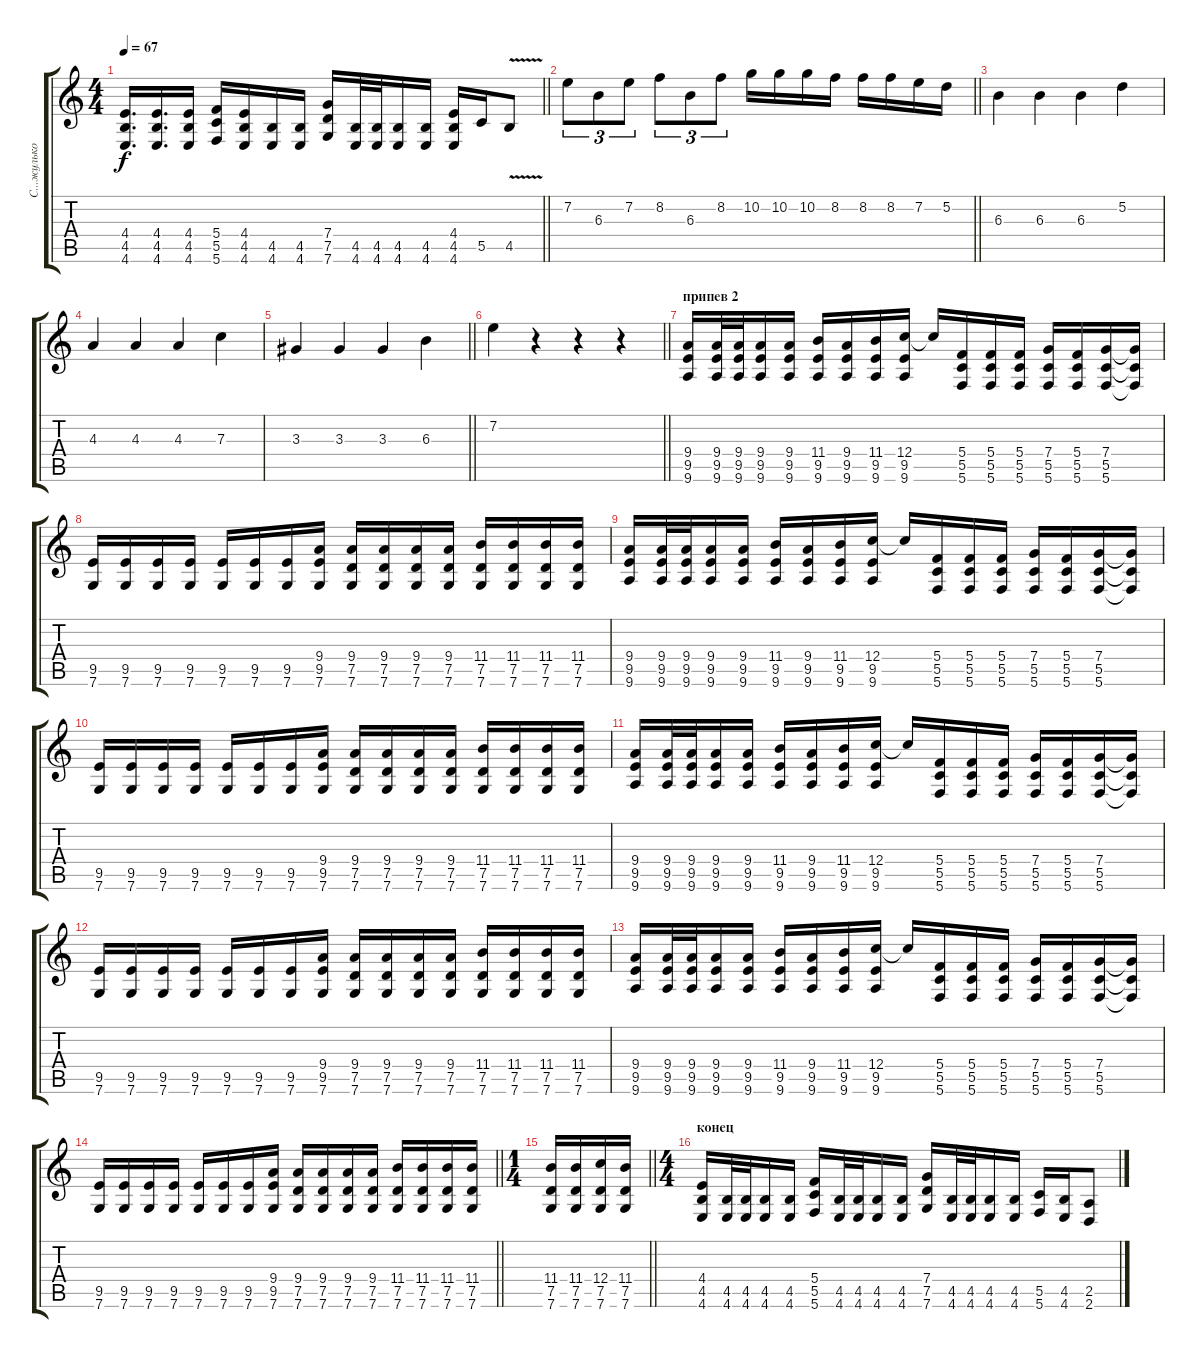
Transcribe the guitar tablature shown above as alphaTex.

\track ("С...жульковатый" "С...жулько") {instrument distortionguitar}
\staff {score tabs}
\tuning (D4 A3 F3 C3 G2 C2) {hide}
\ts (4 4)
\tempo 67
\clef g2
\barLineRight lightlight
\ks c
(4.4 4.5 4.6).16{d dy f} (4.4 4.5 4.6).16{d} (4.4 4.5 4.6).16 (5.4 5.5 5.6).16 (4.4 4.5 4.6).16 (4.5 4.6).16 (4.5 4.6).16 (7.4 7.5 7.6).16 (4.5 4.6).32 (4.5 4.6).32 (4.5 4.6).16 (4.5 4.6).16 (4.4 4.5 4.6).16 5.5.16 4.5{v}.8 |
\barLineRight lightlight
7.2.8{tu (3 2)} 6.3.8{tu (3 2)} 7.2.8{tu (3 2)} 8.2.8{tu (3 2)} 6.3.8{tu (3 2)} 8.2.8{tu (3 2)} 10.2.16 10.2.16 10.2.16 8.2.16 8.2.16 8.2.16 7.2.16 5.2.16 |
6.3.4 6.3.4 6.3.4 5.2.4 |
4.3.4 4.3.4 4.3.4 7.3.4 |
\barLineRight lightlight
3.3.4 3.3.4 3.3.4 6.3.4 |
\barLineRight lightlight
7.2.4 r.4 r.4 r.4 |
\section ("" "припев 2")
(9.4 9.5 9.6).16 (9.4 9.5 9.6).32 (9.4 9.5 9.6).32 (9.4 9.5 9.6).16 (9.4 9.5 9.6).16 (11.4 9.5 9.6).16 (9.4 9.5 9.6).16 (11.4 9.5 9.6).16 (12.4 9.5 9.6).16 12.4{t}.16 (5.4 5.5 5.6).16 (5.4 5.5 5.6).16 (5.4 5.5 5.6).16 (7.4 5.5 5.6).16 (5.4 5.5 5.6).16 (7.4 5.5 5.6).16 (7.4{t} 5.5{t} 5.6{t}).16 |
(9.5 7.6).16 (9.5 7.6).16 (9.5 7.6).16 (9.5 7.6).16 (9.5 7.6).16 (9.5 7.6).16 (9.5 7.6).16 (9.4 9.5 7.6).16 (9.4 7.5 7.6).16 (9.4 7.5 7.6).16 (9.4 7.5 7.6).16 (9.4 7.5 7.6).16 (11.4 7.5 7.6).16 (11.4 7.5 7.6).16 (11.4 7.5 7.6).16 (11.4 7.5 7.6).16 |
(9.4 9.5 9.6).16 (9.4 9.5 9.6).32 (9.4 9.5 9.6).32 (9.4 9.5 9.6).16 (9.4 9.5 9.6).16 (11.4 9.5 9.6).16 (9.4 9.5 9.6).16 (11.4 9.5 9.6).16 (12.4 9.5 9.6).16 12.4{t}.16 (5.4 5.5 5.6).16 (5.4 5.5 5.6).16 (5.4 5.5 5.6).16 (7.4 5.5 5.6).16 (5.4 5.5 5.6).16 (7.4 5.5 5.6).16 (7.4{t} 5.5{t} 5.6{t}).16 |
(9.5 7.6).16 (9.5 7.6).16 (9.5 7.6).16 (9.5 7.6).16 (9.5 7.6).16 (9.5 7.6).16 (9.5 7.6).16 (9.4 9.5 7.6).16 (9.4 7.5 7.6).16 (9.4 7.5 7.6).16 (9.4 7.5 7.6).16 (9.4 7.5 7.6).16 (11.4 7.5 7.6).16 (11.4 7.5 7.6).16 (11.4 7.5 7.6).16 (11.4 7.5 7.6).16 |
(9.4 9.5 9.6).16 (9.4 9.5 9.6).32 (9.4 9.5 9.6).32 (9.4 9.5 9.6).16 (9.4 9.5 9.6).16 (11.4 9.5 9.6).16 (9.4 9.5 9.6).16 (11.4 9.5 9.6).16 (12.4 9.5 9.6).16 12.4{t}.16 (5.4 5.5 5.6).16 (5.4 5.5 5.6).16 (5.4 5.5 5.6).16 (7.4 5.5 5.6).16 (5.4 5.5 5.6).16 (7.4 5.5 5.6).16 (7.4{t} 5.5{t} 5.6{t}).16 |
(9.5 7.6).16 (9.5 7.6).16 (9.5 7.6).16 (9.5 7.6).16 (9.5 7.6).16 (9.5 7.6).16 (9.5 7.6).16 (9.4 9.5 7.6).16 (9.4 7.5 7.6).16 (9.4 7.5 7.6).16 (9.4 7.5 7.6).16 (9.4 7.5 7.6).16 (11.4 7.5 7.6).16 (11.4 7.5 7.6).16 (11.4 7.5 7.6).16 (11.4 7.5 7.6).16 |
(9.4 9.5 9.6).16 (9.4 9.5 9.6).32 (9.4 9.5 9.6).32 (9.4 9.5 9.6).16 (9.4 9.5 9.6).16 (11.4 9.5 9.6).16 (9.4 9.5 9.6).16 (11.4 9.5 9.6).16 (12.4 9.5 9.6).16 12.4{t}.16 (5.4 5.5 5.6).16 (5.4 5.5 5.6).16 (5.4 5.5 5.6).16 (7.4 5.5 5.6).16 (5.4 5.5 5.6).16 (7.4 5.5 5.6).16 (7.4{t} 5.5{t} 5.6{t}).16 |
\barLineRight lightlight
(9.5 7.6).16 (9.5 7.6).16 (9.5 7.6).16 (9.5 7.6).16 (9.5 7.6).16 (9.5 7.6).16 (9.5 7.6).16 (9.4 9.5 7.6).16 (9.4 7.5 7.6).16 (9.4 7.5 7.6).16 (9.4 7.5 7.6).16 (9.4 7.5 7.6).16 (11.4 7.5 7.6).16 (11.4 7.5 7.6).16 (11.4 7.5 7.6).16 (11.4 7.5 7.6).16 |
\ts (1 4)
\barLineRight lightlight
(11.4 7.5 7.6).16 (11.4 7.5 7.6).16 (12.4 7.5 7.6).16 (11.4 7.5 7.6).16 |
\ts (4 4)
\section ("" "конец")
(4.4 4.5 4.6).16 (4.5 4.6).32 (4.5 4.6).32 (4.5 4.6).16 (4.5 4.6).16 (5.4 5.5 5.6).16 (4.5 4.6).32 (4.5 4.6).32 (4.5 4.6).16 (4.5 4.6).16 (7.4 7.5 7.6).16 (4.5 4.6).32 (4.5 4.6).32 (4.5 4.6).16 (4.5 4.6).16 (5.5 5.6).16 (4.5 4.6).16 (2.5 2.6).8
